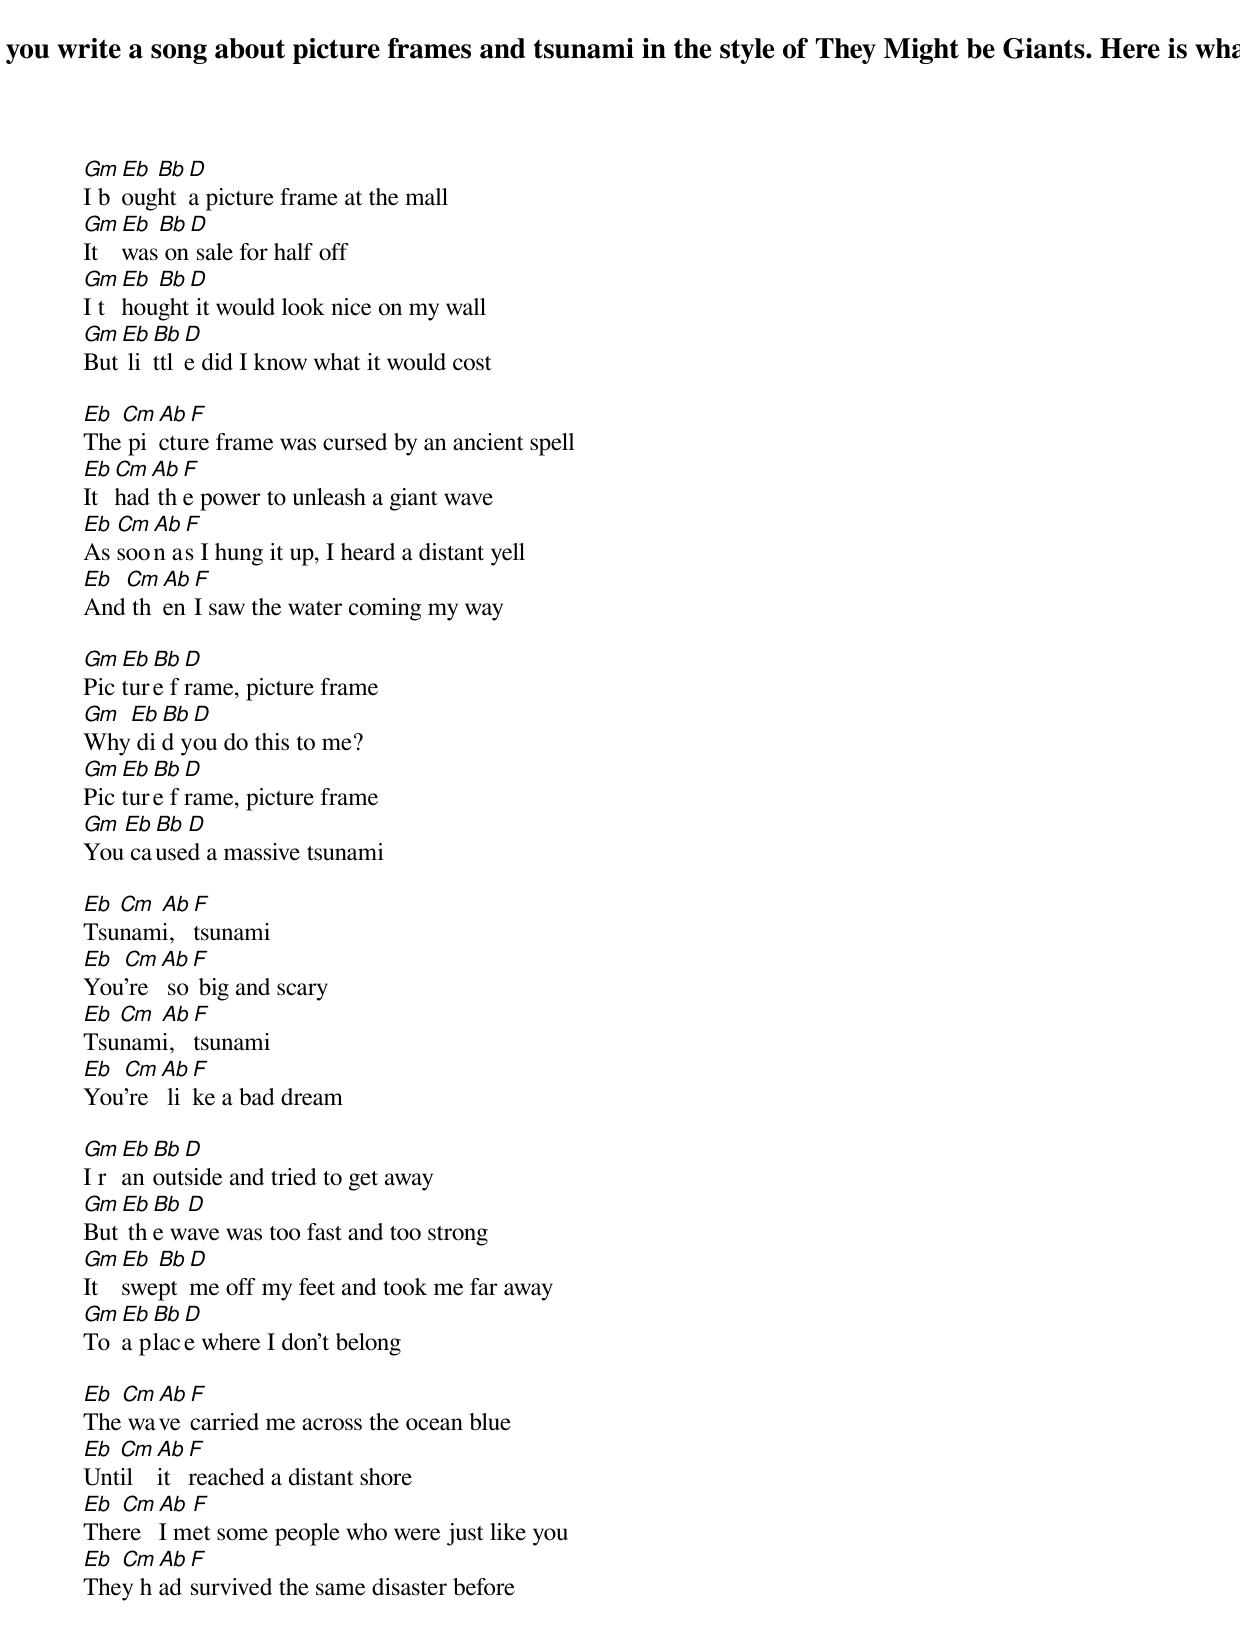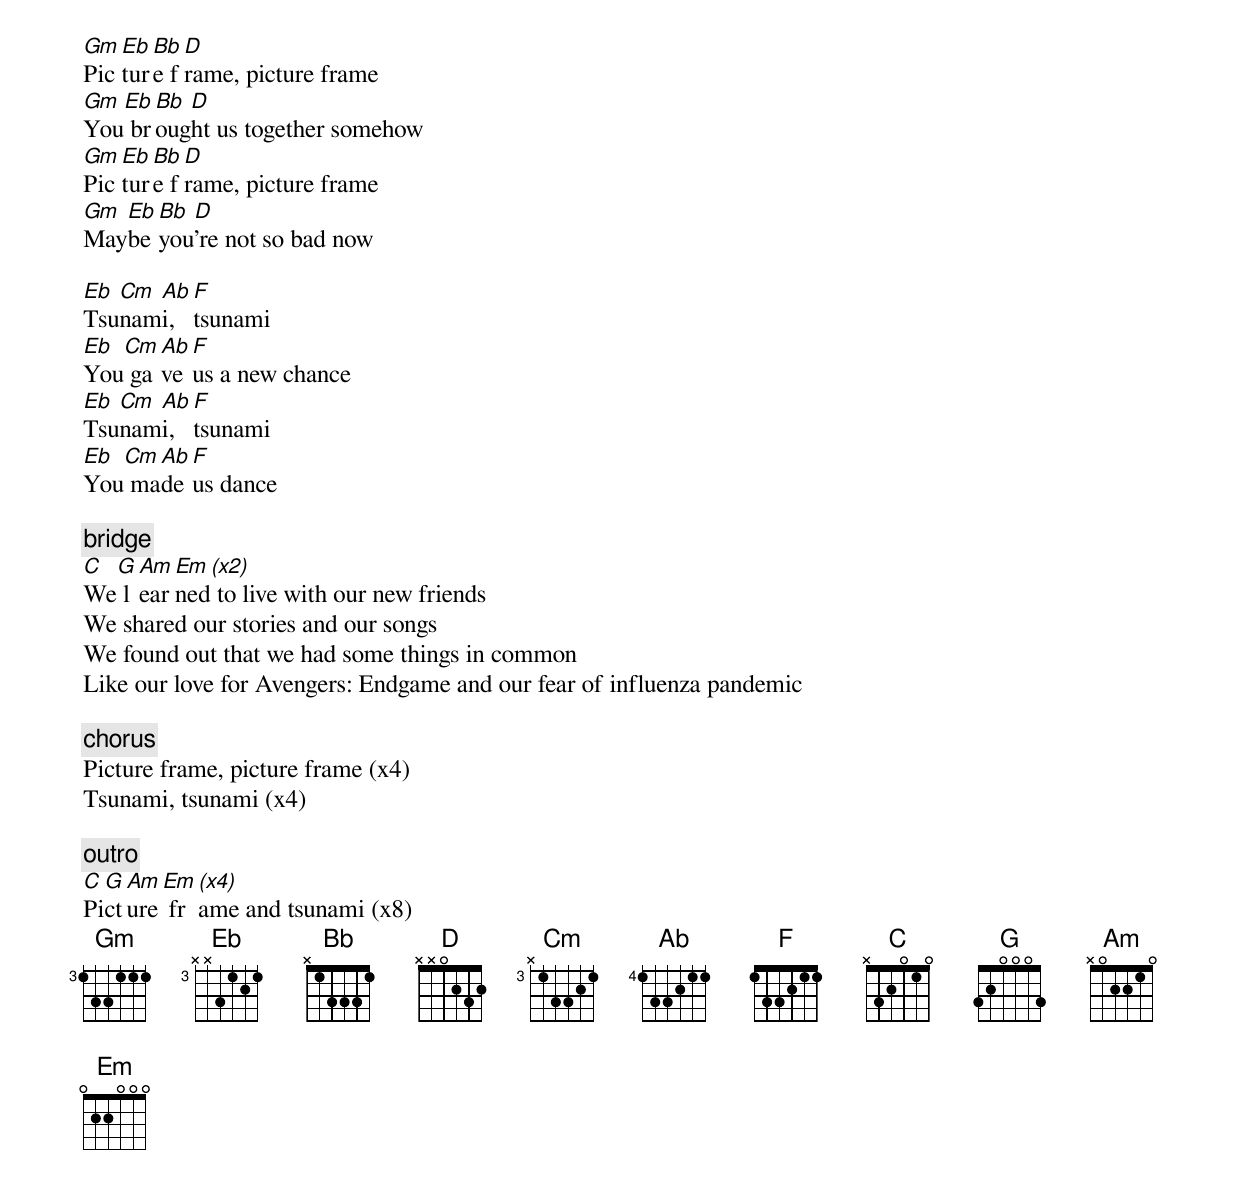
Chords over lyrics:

I'm happy to help you write a song about picture frames and tsunami in the style of They Might be Giants. Here is what I came up with:

Gm Eb Bb D
I bought a picture frame at the mall
Gm Eb Bb D
It was on sale for half off
Gm Eb Bb D
I thought it would look nice on my wall
Gm Eb Bb D
But little did I know what it would cost

Eb Cm Ab F
The picture frame was cursed by an ancient spell
Eb Cm Ab F
It had the power to unleash a giant wave
Eb Cm Ab F
As soon as I hung it up, I heard a distant yell
Eb Cm Ab F
And then I saw the water coming my way

Gm Eb Bb D
Picture frame, picture frame
Gm Eb Bb D
Why did you do this to me?
Gm Eb Bb D
Picture frame, picture frame
Gm Eb Bb D
You caused a massive tsunami

Eb Cm Ab F
Tsunami, tsunami
Eb Cm Ab F
You're so big and scary
Eb Cm Ab F
Tsunami, tsunami
Eb Cm Ab F
You're like a bad dream

Gm Eb Bb D
I ran outside and tried to get away
Gm Eb Bb D
But the wave was too fast and too strong
Gm Eb Bb D
It swept me off my feet and took me far away
Gm Eb Bb D
To a place where I don't belong

Eb Cm Ab F
The wave carried me across the ocean blue
Eb Cm Ab F
Until it reached a distant shore
Eb Cm Ab F
There I met some people who were just like you
Eb Cm Ab F
They had survived the same disaster before

Gm Eb Bb D
Picture frame, picture frame
Gm Eb Bb D
You brought us together somehow
Gm Eb Bb D
Picture frame, picture frame
Gm Eb Bb D
Maybe you're not so bad now

Eb Cm Ab F
Tsunami, tsunami
Eb Cm Ab F
You gave us a new chance
Eb Cm Ab F
Tsunami, tsunami
Eb Cm Ab F
You made us dance

[bridge]
C G Am Em (x2)
We learned to live with our new friends
We shared our stories and our songs
We found out that we had some things in common
Like our love for Avengers: Endgame and our fear of influenza pandemic

[chorus]
Picture frame, picture frame (x4)
Tsunami, tsunami (x4)

[outro]
C G Am Em (x4)
Picture frame and tsunami (x8)
